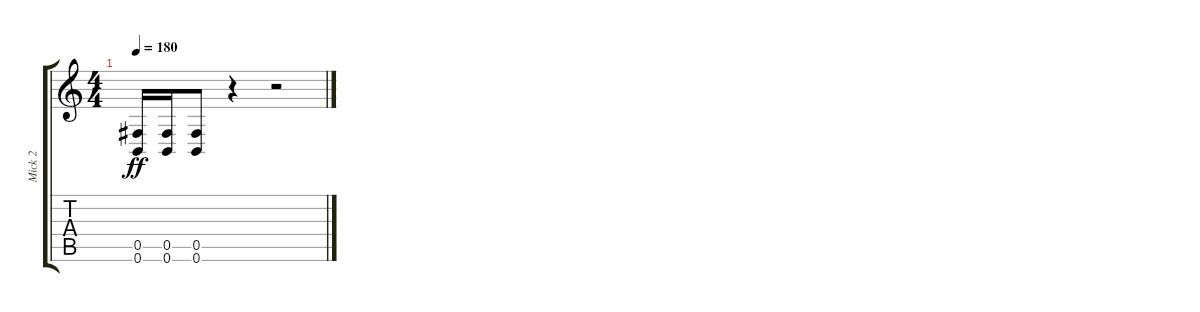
\track ("Mick 2" "Mick 2") {instrument distortionguitar}
\staff {score tabs}
\tuning (Db4 Ab3 E3 B2 Gb2 B1) {hide}
\ts (4 4)
\tempo 180
\clef g2
\ks c
(0.5 0.6).16{dy ff} (0.5 0.6).16 (0.5 0.6).8 r.4 r.2
